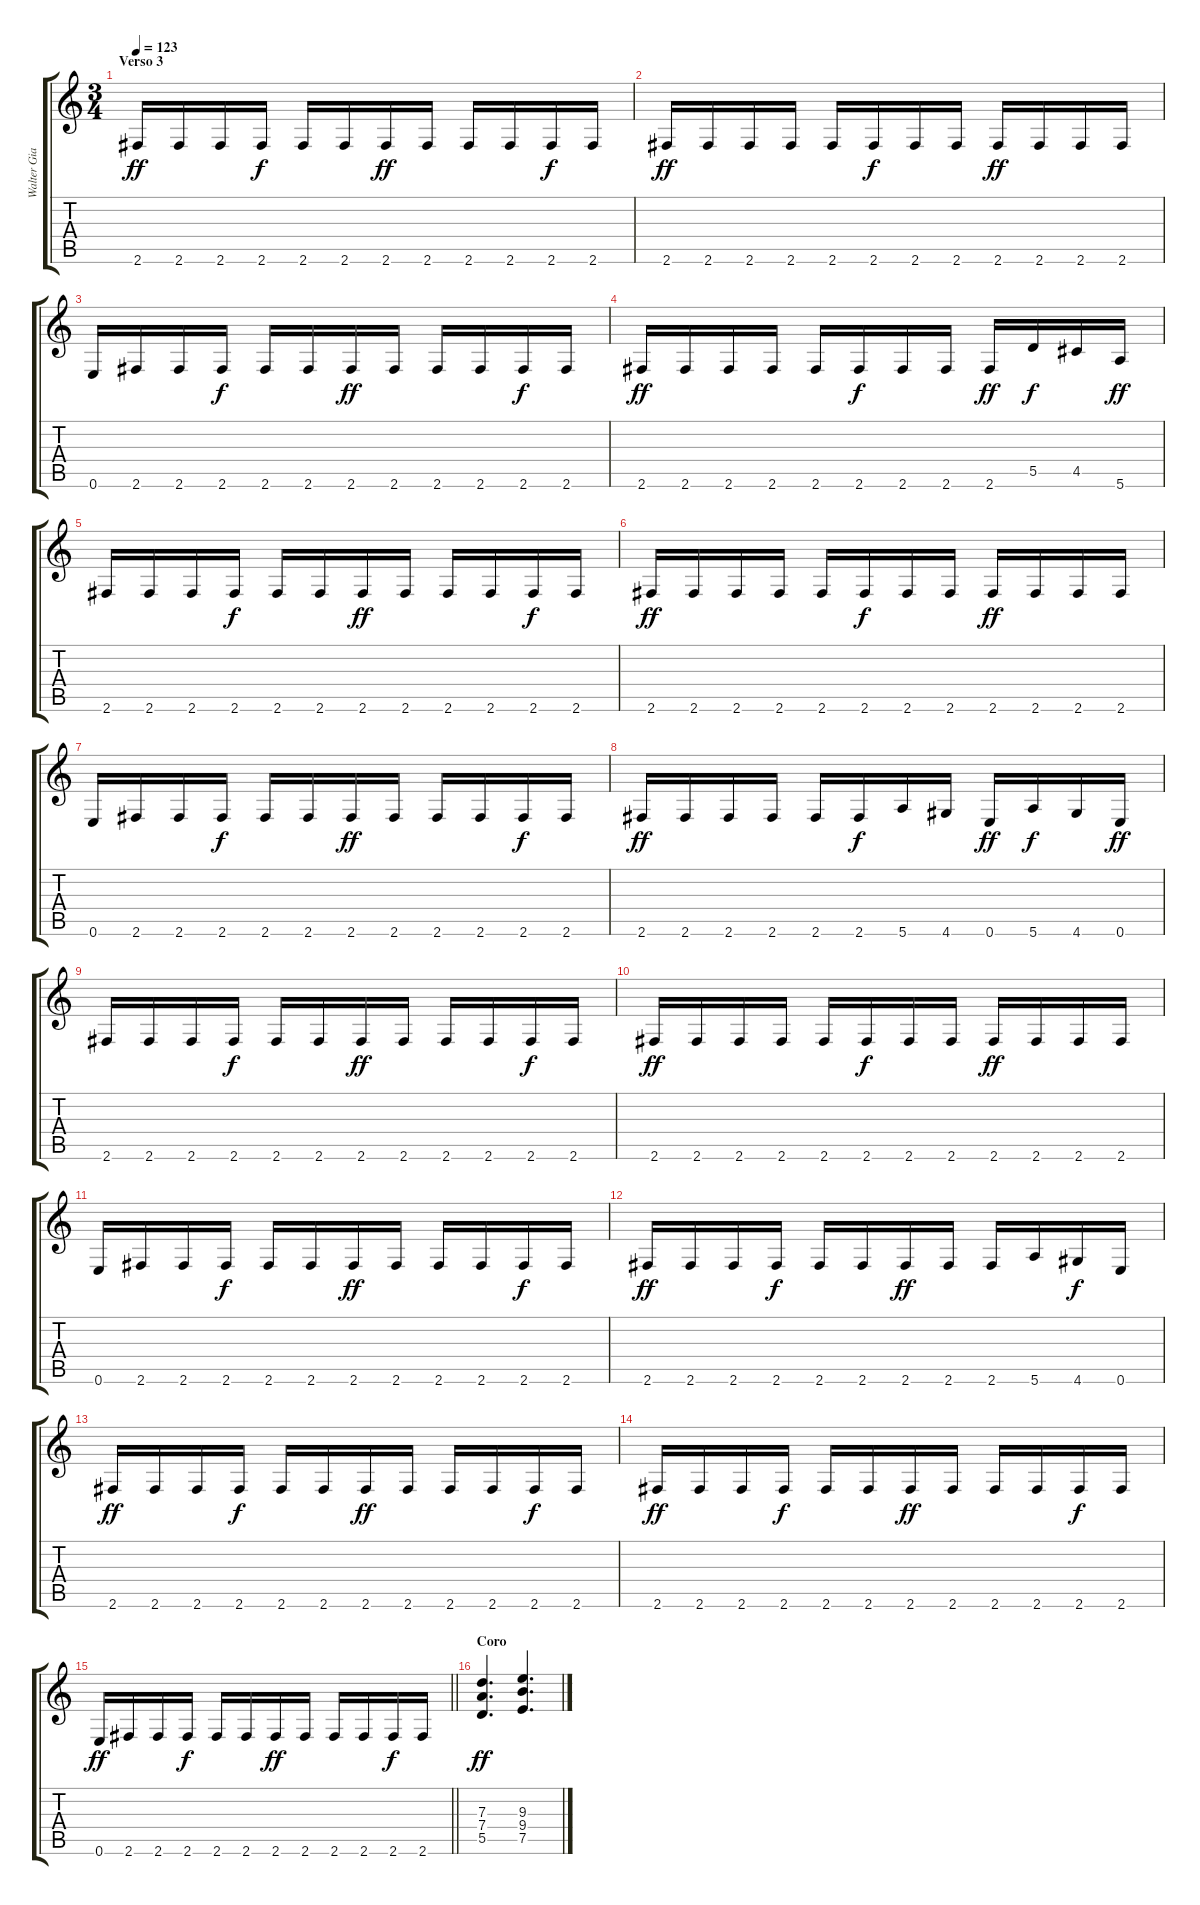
\track ("Walter Giardino" "Walter Gia") {instrument distortionguitar}
\staff {score tabs}
\tuning (E4 B3 G3 D3 A2 E2) {hide}
\ts (3 4)
\section ("" "Verso 3")
\tempo 123
\clef g2
\ks c
2.6.16{dy ff} 2.6.16 2.6.16 2.6.16{dy f} 2.6.16 2.6.16 2.6.16{dy ff} 2.6.16 2.6.16 2.6.16 2.6.16{dy f} 2.6.16 |
2.6.16{dy ff} 2.6.16 2.6.16 2.6.16 2.6.16 2.6.16{dy f} 2.6.16 2.6.16 2.6.16{dy ff} 2.6.16 2.6.16 2.6.16 |
0.6.16 2.6.16 2.6.16 2.6.16{dy f} 2.6.16 2.6.16 2.6.16{dy ff} 2.6.16 2.6.16 2.6.16 2.6.16{dy f} 2.6.16 |
2.6.16{dy ff} 2.6.16 2.6.16 2.6.16 2.6.16 2.6.16{dy f} 2.6.16 2.6.16 2.6.16{dy ff} 5.5.16{dy f} 4.5.16 5.6.16{dy ff} |
2.6.16 2.6.16 2.6.16 2.6.16{dy f} 2.6.16 2.6.16 2.6.16{dy ff} 2.6.16 2.6.16 2.6.16 2.6.16{dy f} 2.6.16 |
2.6.16{dy ff} 2.6.16 2.6.16 2.6.16 2.6.16 2.6.16{dy f} 2.6.16 2.6.16 2.6.16{dy ff} 2.6.16 2.6.16 2.6.16 |
0.6.16 2.6.16 2.6.16 2.6.16{dy f} 2.6.16 2.6.16 2.6.16{dy ff} 2.6.16 2.6.16 2.6.16 2.6.16{dy f} 2.6.16 |
2.6.16{dy ff} 2.6.16 2.6.16 2.6.16 2.6.16 2.6.16{dy f} 5.6.16 4.6.16 0.6.16{dy ff} 5.6.16{dy f} 4.6.16 0.6.16{dy ff} |
2.6.16 2.6.16 2.6.16 2.6.16{dy f} 2.6.16 2.6.16 2.6.16{dy ff} 2.6.16 2.6.16 2.6.16 2.6.16{dy f} 2.6.16 |
2.6.16{dy ff} 2.6.16 2.6.16 2.6.16 2.6.16 2.6.16{dy f} 2.6.16 2.6.16 2.6.16{dy ff} 2.6.16 2.6.16 2.6.16 |
0.6.16 2.6.16 2.6.16 2.6.16{dy f} 2.6.16 2.6.16 2.6.16{dy ff} 2.6.16 2.6.16 2.6.16 2.6.16{dy f} 2.6.16 |
2.6.16{dy ff} 2.6.16 2.6.16 2.6.16{dy f} 2.6.16 2.6.16 2.6.16{dy ff} 2.6.16 2.6.16 5.6.16 4.6.16{dy f} 0.6.16 |
2.6.16{dy ff} 2.6.16 2.6.16 2.6.16{dy f} 2.6.16 2.6.16 2.6.16{dy ff} 2.6.16 2.6.16 2.6.16 2.6.16{dy f} 2.6.16 |
2.6.16{dy ff} 2.6.16 2.6.16 2.6.16{dy f} 2.6.16 2.6.16 2.6.16{dy ff} 2.6.16 2.6.16 2.6.16 2.6.16{dy f} 2.6.16 |
\barLineRight lightlight
0.6.16{dy ff} 2.6.16 2.6.16 2.6.16{dy f} 2.6.16 2.6.16 2.6.16{dy ff} 2.6.16 2.6.16 2.6.16 2.6.16{dy f} 2.6.16 |
\section ("" "Coro")
(7.3 7.4 5.5).4{d dy ff} (9.3 9.4 7.5).4{d}
